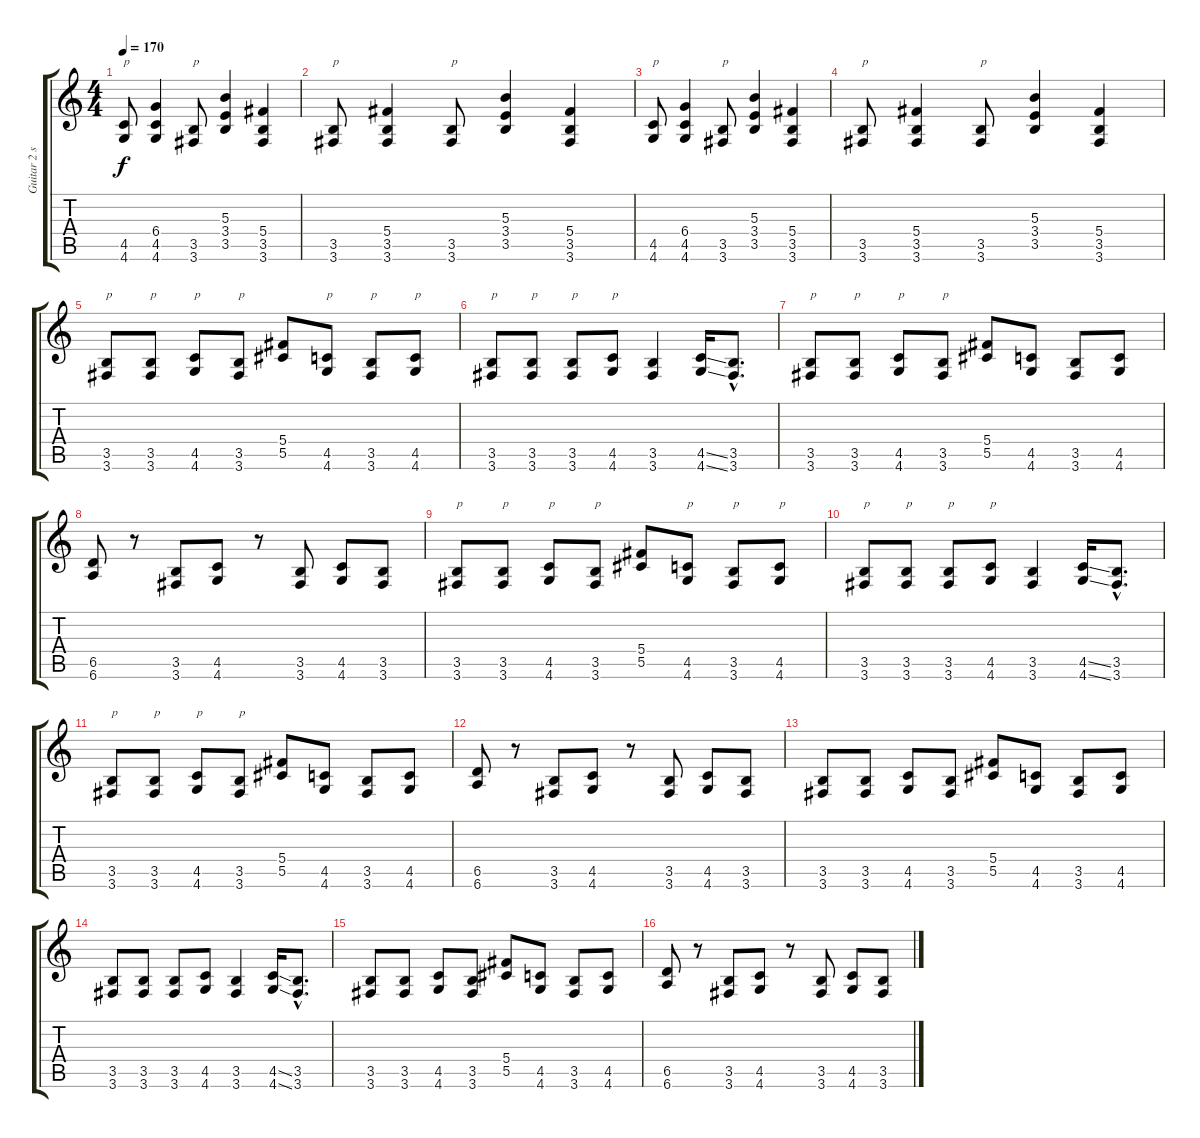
\track ("Guitar 2 solo" "Guitar 2 s") {instrument distortionguitar}
\staff {score tabs}
\tuning (Eb4 Bb3 Gb3 Db3 Ab2 Eb2) {hide}
\ts (4 4)
\tempo 170
\clef g2
\ks c
(4.5 4.6).8{txt "p" dy f} (6.4 4.5 4.6).4 (3.5 3.6).8{txt "p"} (5.3 3.4 3.5).4 (5.4 3.5 3.6).4 |
(3.5 3.6).8{txt "p"} (5.4 3.5 3.6).4 (3.5 3.6).8{txt "p"} (5.3 3.4 3.5).4 (5.4 3.5 3.6).4 |
(4.5 4.6).8{txt "p"} (6.4 4.5 4.6).4 (3.5 3.6).8{txt "p"} (5.3 3.4 3.5).4 (5.4 3.5 3.6).4 |
(3.5 3.6).8{txt "p"} (5.4 3.5 3.6).4 (3.5 3.6).8{txt "p"} (5.3 3.4 3.5).4 (5.4 3.5 3.6).4 |
(3.5 3.6).8{txt "p"} (3.5 3.6).8{txt "p"} (4.5 4.6).8{txt "p"} (3.5 3.6).8{txt "p"} (5.4 5.5).8 (4.5 4.6).8{txt "p"} (3.5 3.6).8{txt "p"} (4.5 4.6).8{txt "p"} |
(3.5 3.6).8{txt "p"} (3.5 3.6).8{txt "p"} (3.5 3.6).8{txt "p"} (4.5 4.6).8{txt "p"} (3.5 3.6).4 (4.5{ss} 4.6{ss}).16 (3.5{hac} 3.6{hac}).8{d} |
(3.5 3.6).8{txt "p"} (3.5 3.6).8{txt "p"} (4.5 4.6).8{txt "p"} (3.5 3.6).8{txt "p"} (5.4 5.5).8 (4.5 4.6).8 (3.5 3.6).8 (4.5 4.6).8 |
(6.5 6.6).8 r.8 (3.5 3.6).8 (4.5 4.6).8 r.8 (3.5 3.6).8 (4.5 4.6).8 (3.5 3.6).8 |
(3.5 3.6).8{txt "p"} (3.5 3.6).8{txt "p"} (4.5 4.6).8{txt "p"} (3.5 3.6).8{txt "p"} (5.4 5.5).8 (4.5 4.6).8{txt "p"} (3.5 3.6).8{txt "p"} (4.5 4.6).8{txt "p"} |
(3.5 3.6).8{txt "p"} (3.5 3.6).8{txt "p"} (3.5 3.6).8{txt "p"} (4.5 4.6).8{txt "p"} (3.5 3.6).4 (4.5{ss} 4.6{ss}).16 (3.5{hac} 3.6{hac}).8{d} |
(3.5 3.6).8{txt "p"} (3.5 3.6).8{txt "p"} (4.5 4.6).8{txt "p"} (3.5 3.6).8{txt "p"} (5.4 5.5).8 (4.5 4.6).8 (3.5 3.6).8 (4.5 4.6).8 |
(6.5 6.6).8 r.8 (3.5 3.6).8 (4.5 4.6).8 r.8 (3.5 3.6).8 (4.5 4.6).8 (3.5 3.6).8 |
(3.5 3.6).8 (3.5 3.6).8 (4.5 4.6).8 (3.5 3.6).8 (5.4 5.5).8 (4.5 4.6).8 (3.5 3.6).8 (4.5 4.6).8 |
(3.5 3.6).8 (3.5 3.6).8 (3.5 3.6).8 (4.5 4.6).8 (3.5 3.6).4 (4.5{ss} 4.6{ss}).16 (3.5{hac} 3.6{hac}).8{d} |
(3.5 3.6).8 (3.5 3.6).8 (4.5 4.6).8 (3.5 3.6).8 (5.4 5.5).8 (4.5 4.6).8 (3.5 3.6).8 (4.5 4.6).8 |
(6.5 6.6).8 r.8 (3.5 3.6).8 (4.5 4.6).8 r.8 (3.5 3.6).8 (4.5 4.6).8 (3.5 3.6).8
